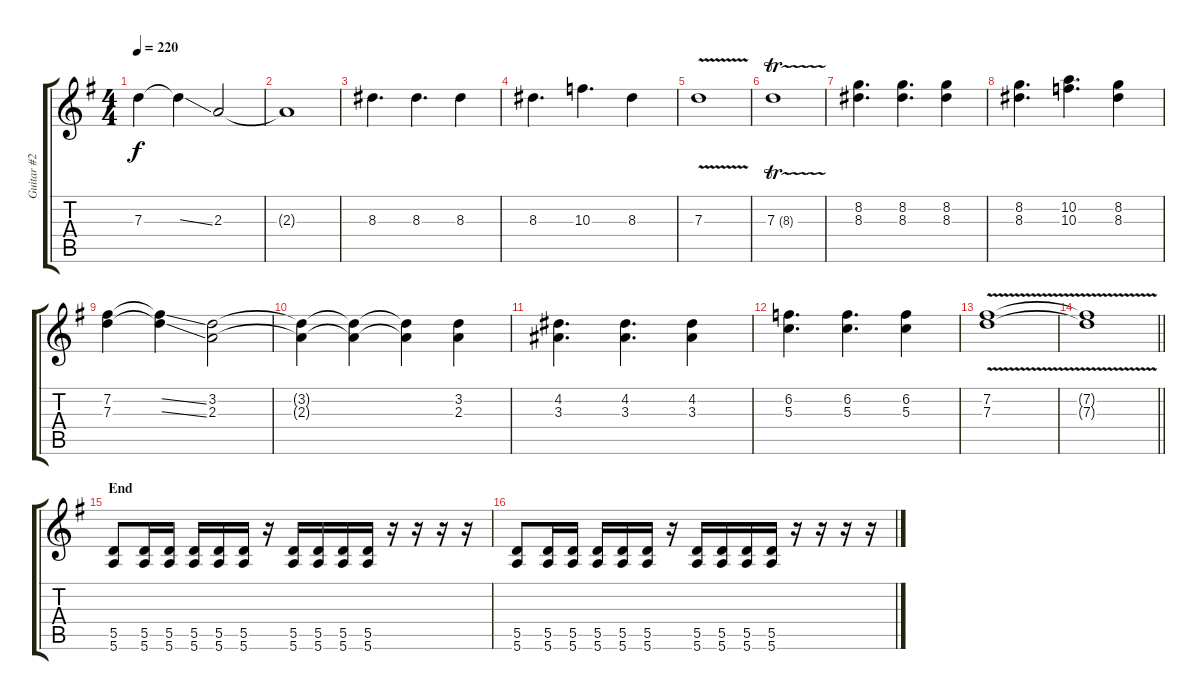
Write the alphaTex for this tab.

\track ("Guitar #2" "Guitar #2") {instrument overdrivenguitar}
\staff {score tabs}
\tuning (E4 B3 G3 D3 A2 E2) {hide}
\ts (4 4)
\tempo 220
\clef g2
\ks eminor
7.3.4{dy f} 7.3{ss t}.4 2.3.2 |
2.3{t}.1 |
8.3.4{d} 8.3.4{d beam merge} 8.3.4 |
8.3.4{d} 10.3.4{d beam merge} 8.3.4 |
7.3{v}.1 |
7.3{tr (8 16)}.1 |
(8.2 8.3).4{d} (8.2 8.3).4{d beam merge} (8.2 8.3).4 |
(8.2 8.3).4{d} (10.2 10.3).4{d beam merge} (8.2 8.3).4 |
(7.2 7.3).4 (7.2{ss t} 7.3{ss t}).4 (3.2 2.3).2 |
(3.2{t} 2.3{t}).4{beam merge} (3.2{t} 2.3{t}).4{beam merge} (3.2{t} 2.3{t}).4 (3.2 2.3).4 |
(4.2 3.3).4{d} (4.2 3.3).4{d beam merge} (4.2 3.3).4 |
(6.2 5.3).4{d} (6.2 5.3).4{d beam merge} (6.2 5.3).4 |
(7.2{v} 7.3{v}).1 |
\barLineRight lightlight
(7.2{t} 7.3{t}).1 |
\section ("" "End")
(5.5 5.6).8 (5.5 5.6).16 (5.5 5.6).16 (5.5 5.6).16 (5.5 5.6).16 (5.5 5.6).16 r.16 (5.5 5.6).16{beam merge} (5.5 5.6).16 (5.5 5.6).16 (5.5 5.6).16{beam merge} r.16 r.16{beam merge} r.16 r.16 |
(5.5 5.6).8 (5.5 5.6).16 (5.5 5.6).16 (5.5 5.6).16 (5.5 5.6).16 (5.5 5.6).16 r.16 (5.5 5.6).16{beam merge} (5.5 5.6).16 (5.5 5.6).16 (5.5 5.6).16{beam merge} r.16 r.16{beam merge} r.16{beam merge} r.16
